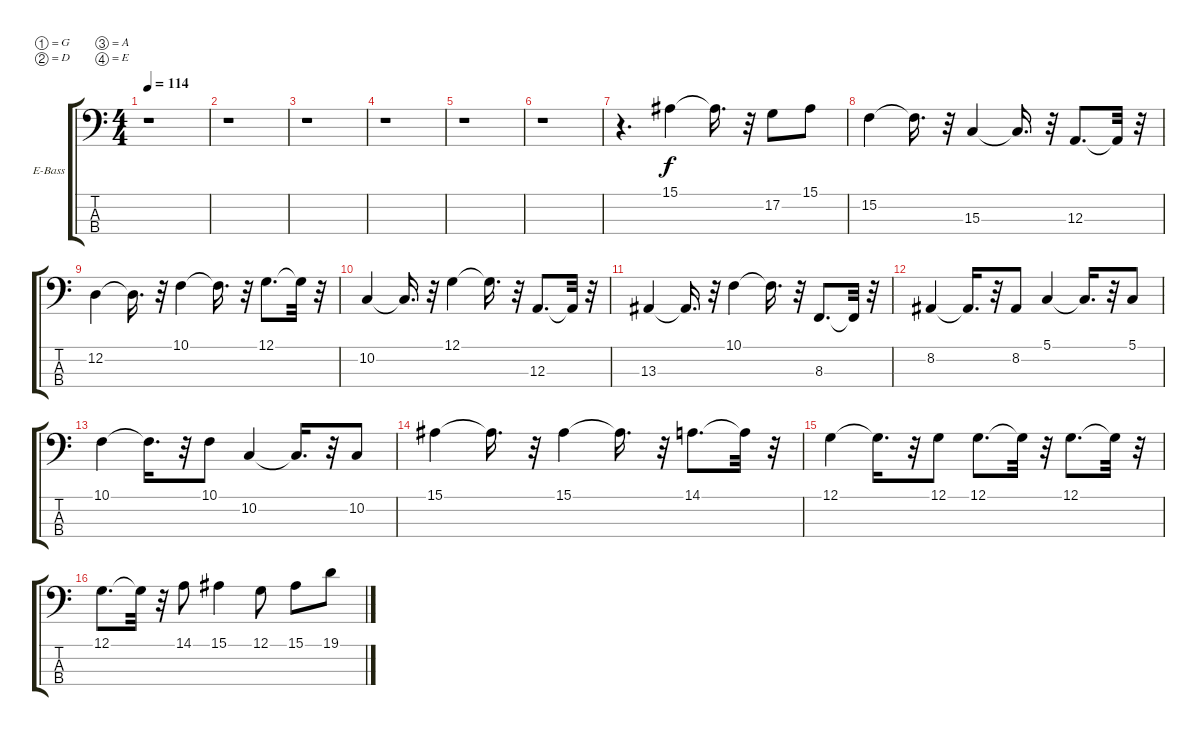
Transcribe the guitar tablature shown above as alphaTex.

\bracketExtendMode groupsimilarinstruments
\firstSystemTrackNameOrientation horizontal
\otherSystemsTrackNameOrientation horizontal
\track ("Basse" "E-Bass") {instrument electricbassfinger}
\staff {score tabs}
\tuning (G1 D1 A0 E0)
\ts (4 4)
\tempo 114
\clef f4
\ks c
r.1{dy f} |
r.1 |
r.1 |
r.1 |
r.1 |
r.1 |
r.4{d} 15.1.4 15.1{t}.16{d} r.32 17.2.8 15.1.8 |
15.2.4 15.2{t}.16{d} r.32 15.3.4 15.3{t}.16{d} r.32 12.3.8{d} 12.3{t}.32 r.32 |
12.2.4 12.2{t}.16{d} r.32 10.1.4 10.1{t}.16{d} r.32 12.1.8{d} 12.1{t}.32 r.32 |
10.2.4 10.2{t}.16{d} r.32 12.1.4 12.1{t}.16{d} r.32 12.3.8{d} 12.3{t}.32 r.32 |
13.3.4 13.3{t}.16{d} r.32 10.1.4 10.1{t}.16{d} r.32 8.3.8{d} 8.3{t}.32 r.32 |
8.2.4 8.2{t}.16{d} r.32 8.2.8 5.1.4 5.1{t}.16{d} r.32 5.1.8 |
10.1.4 10.1{t}.16{d} r.32 10.1.8 10.2.4 10.2{t}.16{d} r.32 10.2.8 |
15.1.4 15.1{t}.16{d} r.32 15.1.4 15.1{t}.16{d} r.32 14.1.8{d} 14.1{t}.32 r.32 |
12.1.4 12.1{t}.16{d} r.32 12.1.8 12.1.8{d} 12.1{t}.32 r.32 12.1.8{d} 12.1{t}.32 r.32 |
12.1.8{d} 12.1{t}.32 r.32 14.1.8 15.1.4 12.1.8 15.1.8 19.1.8
